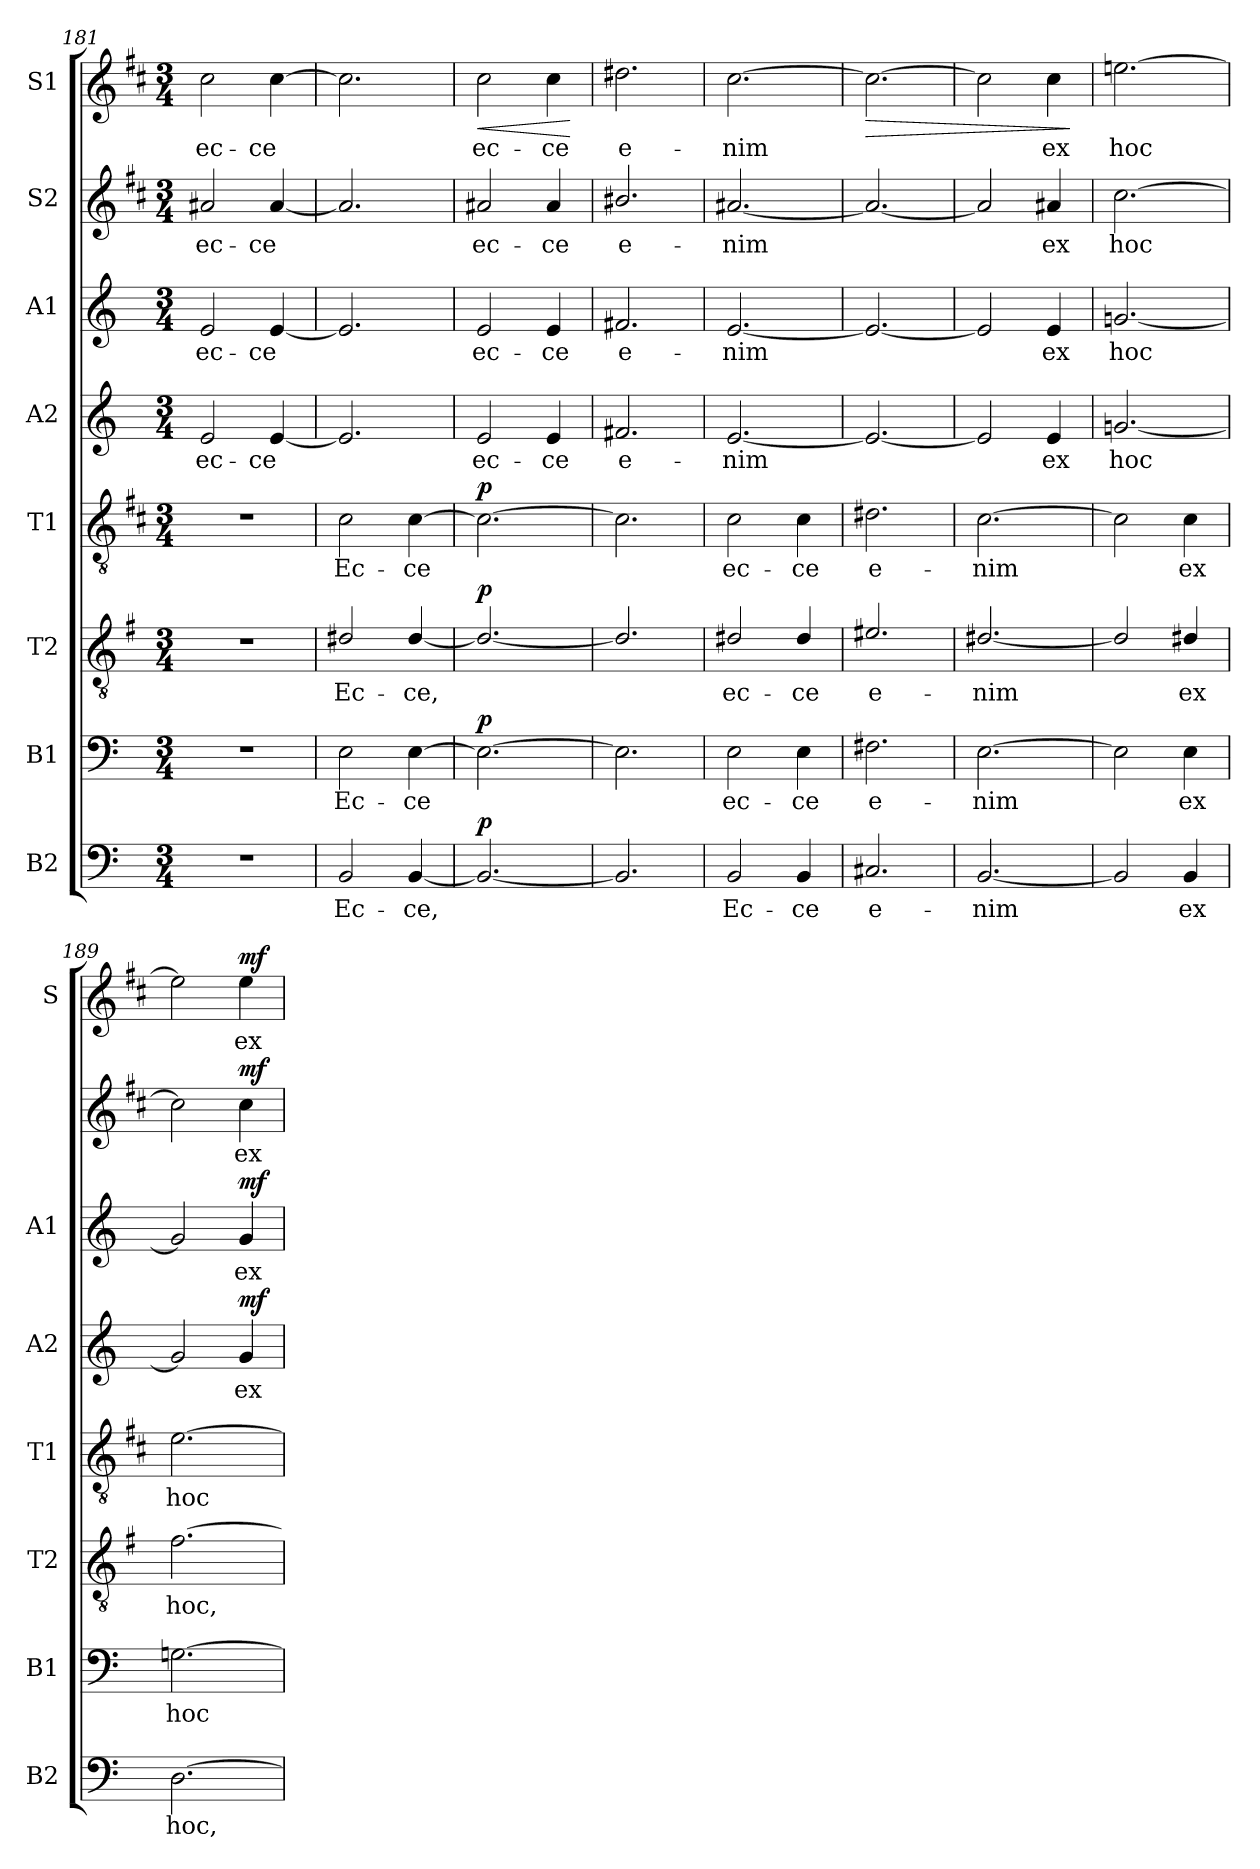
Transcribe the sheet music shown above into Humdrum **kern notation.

**kern	**text	**dynam	**kern	**text	**dynam	**kern	**text	**dynam	**kern	**text	**dynam	**kern	**text	**dynam	**kern	**text	**dynam	**kern	**text	**dynam	**kern	**text	**dynam
*part8	*part8	*part8	*part7	*part7	*part7	*part6	*part6	*part6	*part5	*part5	*part5	*part4	*part4	*part4	*part3	*part3	*part3	*part2	*part2	*part2	*part1	*part1	*part1
*staff8	*staff8	*staff8	*staff7	*staff7	*staff7	*staff6	*staff6	*staff6	*staff5	*staff5	*staff5	*staff4	*staff4	*staff4	*staff3	*staff3	*staff3	*staff2	*staff2	*staff2	*staff1	*staff1	*staff1
*I"B2	*	*	*I"B1	*	*	*I"T2	*	*	*I"T1	*	*	*I"A2	*	*	*I"A1	*	*	*I"S2	*	*	*I"S1	*	*
*I'B2	*	*	*I'B1	*	*	*I'T2	*	*	*I'T1	*	*	*I'A2	*	*	*I'A1	*	*	*	*	*	*I'S	*	*
*clefF4	*	*	*clefF4	*	*	*clefGv2	*	*	*clefGv2	*	*	*clefG2	*	*	*clefG2	*	*	*clefG2	*	*	*clefG2	*	*
*	*	*	*	*	*	*ITrd4c7	*	*	*ITrd1c2	*	*	*	*	*	*	*	*	*ITrd1c2	*	*	*ITrd1c2	*	*
*k[]	*	*	*k[]	*	*	*k[]	*	*	*k[]	*	*	*k[]	*	*	*k[]	*	*	*k[]	*	*	*k[]	*	*
*M3/4	*	*	*M3/4	*	*	*M3/4	*	*	*M3/4	*	*	*M3/4	*	*	*M3/4	*	*	*M3/4	*	*	*M3/4	*	*
=181	=181	=181	=181	=181	=181	=181	=181	=181	=181	=181	=181	=181	=181	=181	=181	=181	=181	=181	=181	=181	=181	=181	=181
2.r	.	.	2.r	.	.	2.r	.	.	2.r	.	.	2e/	ec-	.	2e/	ec-	.	2g#X/	ec-	.	2b\	ec-	.
.	.	.	.	.	.	.	.	.	.	.	.	[4e/	-ce	.	[4e/	-ce	.	[4g#/	-ce	.	[4b\	-ce	.
=182	=182	=182	=182	=182	=182	=182	=182	=182	=182	=182	=182	=182	=182	=182	=182	=182	=182	=182	=182	=182	=182	=182	=182
2BB/	Ec-	.	2E\	Ec-	.	2G#X/	Ec-	.	2B\	Ec-	.	2.e/]	.	.	2.e/]	.	.	2.g#/]	.	.	2.b\]	.	.
[4BB/	-ce,	.	[4E\	-ce	.	[4G#/	-ce,	.	[4B\	-ce	.	.	.	.	.	.	.	.	.	.	.	.	.
!!LO:PB:g=z
=183	=183	=183	=183	=183	=183	=183	=183	=183	=183	=183	=183	=183	=183	=183	=183	=183	=183	=183	=183	=183	=183	=183	=183
!	!	!LO:DY:a	!	!	!LO:DY:a	!	!	!LO:DY:a	!	!	!LO:DY:a	!	!	!	!	!	!	!	!	!	!	!	!LO:HP:b
2.BB/_	.	p	2.E\_	.	p	2.G#/_	.	p	2.B\_	.	p	2e/	ec-	.	2e/	ec-	.	2g#X/	ec-	.	2b\	ec-	<
.	.	.	.	.	.	.	.	.	.	.	.	4e/	-ce	.	4e/	-ce	.	4g#/	-ce	.	4b\	-ce	.
.	.	.	.	.	.	.	.	.	.	.	.	.	.	.	.	.	.	.	.	.	.	.	[
=184	=184	=184	=184	=184	=184	=184	=184	=184	=184	=184	=184	=184	=184	=184	=184	=184	=184	=184	=184	=184	=184	=184	=184
2.BB/]	.	.	2.E\]	.	.	2.G#/]	.	.	2.B\]	.	.	2.f#X/	e-	.	2.f#X/	e-	.	2.a#X/	e-	.	2.cc#X\	e-	.
=185	=185	=185	=185	=185	=185	=185	=185	=185	=185	=185	=185	=185	=185	=185	=185	=185	=185	=185	=185	=185	=185	=185	=185
2BB/	Ec-	.	2E\	ec-	.	2G#X/	ec-	.	2B\	ec-	.	[2.e/	-nim	.	[2.e/	-nim	.	[2.g#X/	-nim	.	[2.b\	-nim	.
4BB/	-ce	.	4E\	-ce	.	4G#/	-ce	.	4B\	-ce	.	.	.	.	.	.	.	.	.	.	.	.	.
=186	=186	=186	=186	=186	=186	=186	=186	=186	=186	=186	=186	=186	=186	=186	=186	=186	=186	=186	=186	=186	=186	=186	=186
!	!	!	!	!	!	!	!	!	!	!	!	!	!	!	!	!	!	!	!	!	!	!	!LO:HP:b
2.C#X/	e-	.	2.F#X\	e-	.	2.A#X/	e-	.	2.c#X\	e-	.	2.e/_	.	.	2.e/_	.	.	2.g#/_	.	.	2.b\_	.	>
=187	=187	=187	=187	=187	=187	=187	=187	=187	=187	=187	=187	=187	=187	=187	=187	=187	=187	=187	=187	=187	=187	=187	=187
[2.BB/	-nim	.	[2.E\	-nim	.	[2.G#X/	-nim	.	[2.B\	-nim	.	2e/]	.	.	2e/]	.	.	2g#/]	.	.	2b\]	.	.
.	.	.	.	.	.	.	.	.	.	.	.	4e/	ex	.	4e/	ex	.	4g#X/	ex	.	4b\	ex	.
.	.	.	.	.	.	.	.	.	.	.	.	.	.	.	.	.	.	.	.	.	.	.	]
!!LO:PB:g=z
=188	=188	=188	=188	=188	=188	=188	=188	=188	=188	=188	=188	=188	=188	=188	=188	=188	=188	=188	=188	=188	=188	=188	=188
2BB/]	.	.	2E\]	.	.	2G#/]	.	.	2B\]	.	.	[2.gn/	hoc	.	[2.gn/	hoc	.	[2.b\	hoc	.	[2.ddn\	hoc	.
4BB/	ex	.	4E\	ex	.	4G#X/	ex	.	4B\	ex	.	.	.	.	.	.	.	.	.	.	.	.	.
=189	=189	=189	=189	=189	=189	=189	=189	=189	=189	=189	=189	=189	=189	=189	=189	=189	=189	=189	=189	=189	=189	=189	=189
[2.D\	hoc,	.	[2.Gn\	hoc	.	[2.B\	hoc,	.	[2.d\	hoc	.	2g/]	.	.	2g/]	.	.	2b\]	.	.	2dd\]	.	.
!	!	!	!	!	!	!	!	!	!	!	!	!	!	!LO:DY:a	!	!	!LO:DY:a	!	!	!LO:DY:a	!	!	!LO:DY:a
.	.	.	.	.	.	.	.	.	.	.	.	4g/	ex	mf	4g/	ex	mf	4b\	ex	mf	4dd\	ex	mf
=	=	=	=	=	=	=	=	=	=	=	=	=	=	=	=	=	=	=	=	=	=	=	=
*-	*-	*-	*-	*-	*-	*-	*-	*-	*-	*-	*-	*-	*-	*-	*-	*-	*-	*-	*-	*-	*-	*-	*-
